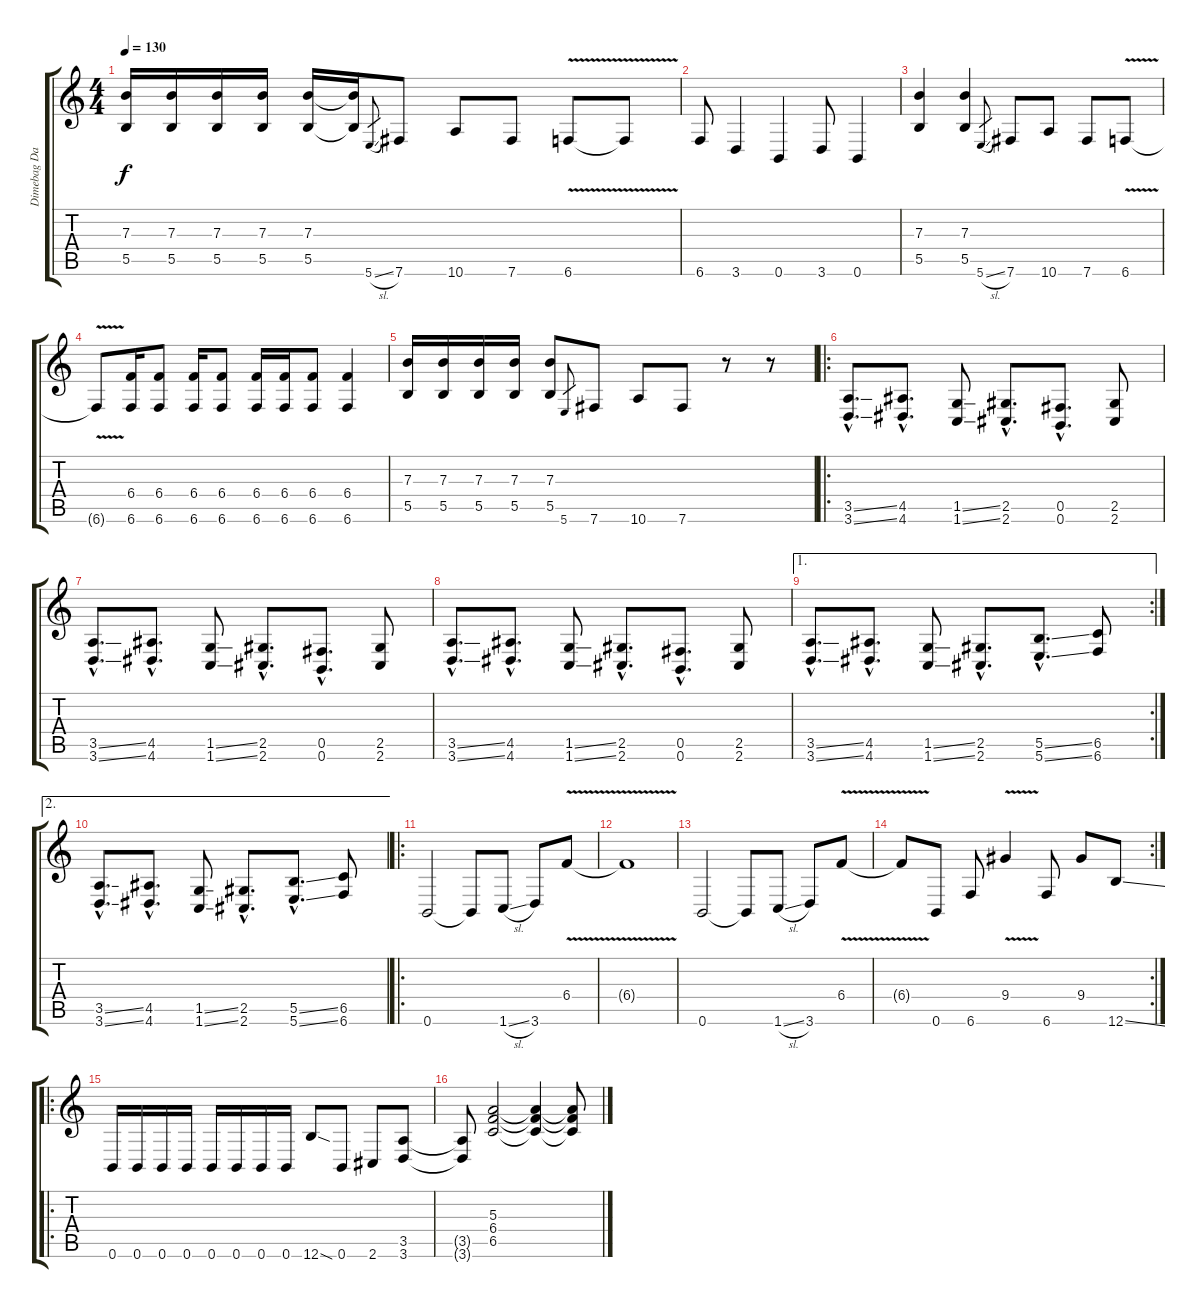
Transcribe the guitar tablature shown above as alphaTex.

\track ("Dimebag Darrell" "Dimebag Da") {instrument distortionguitar}
\staff {score tabs}
\tuning (Db4 Ab3 E3 B2 Gb2 B1) {hide}
\ts (4 4)
\tempo 130
\clef g2
\ks c
(7.3 5.5).16{dy f} (7.3 5.5).16 (7.3 5.5).16 (7.3 5.5).16 (7.3 5.5).16 (7.3{t} 5.5{t}).16 5.6{sl}.8{gr} 7.6.8 10.6.8 7.6.8 6.6{v}.8 6.6{t}.8 |
6.6.8 3.6.4 0.6.4 3.6.8 0.6.4 |
(7.3 5.5).4 (7.3 5.5).4 5.6{sl}.8{gr} 7.6.8 10.6.8 7.6.8 6.6{v}.8 |
6.6{t}.8 (6.4 6.6).16 (6.4 6.6).8 (6.4 6.6).16 (6.4 6.6).8 (6.4 6.6).16 (6.4 6.6).16 (6.4 6.6).8 (6.4 6.6).4 |
(7.3 5.5).16 (7.3 5.5).16 (7.3 5.5).16 (7.3 5.5).16 (7.3 5.5).8 5.6.8{gr} 7.6.8 10.6.8 7.6.8 r.8 r.8 |
\ro
(3.5{ss hac} 3.6{ss hac}).8{d} (4.5{hac} 4.6{hac}).8{d} (1.5{ss} 1.6{ss}).8 (2.5{hac} 2.6{hac}).8{d} (0.5{hac} 0.6{hac}).8{d} (2.5 2.6).8 |
(3.5{ss hac} 3.6{ss hac}).8{d} (4.5{hac} 4.6{hac}).8{d} (1.5{ss} 1.6{ss}).8 (2.5{hac} 2.6{hac}).8{d} (0.5{hac} 0.6{hac}).8{d} (2.5 2.6).8 |
(3.5{ss hac} 3.6{ss hac}).8{d} (4.5{hac} 4.6{hac}).8{d} (1.5{ss} 1.6{ss}).8 (2.5{hac} 2.6{hac}).8{d} (0.5{hac} 0.6{hac}).8{d} (2.5 2.6).8 |
\ae 1
\rc 2
(3.5{ss hac} 3.6{ss hac}).8{d} (4.5{hac} 4.6{hac}).8{d} (1.5{ss} 1.6{ss}).8 (2.5{hac} 2.6{hac}).8{d} (5.5{ss hac} 5.6{ss hac}).8{d} (6.5 6.6).8 |
\ae 2
(3.5{ss hac} 3.6{ss hac}).8{d} (4.5{hac} 4.6{hac}).8{d} (1.5{ss} 1.6{ss}).8 (2.5{hac} 2.6{hac}).8{d} (5.5{ss hac} 5.6{ss hac}).8{d} (6.5 6.6).8 |
\ro
0.6.2 0.6{t}.8 1.6{sl}.8 3.6.8 6.4{v}.8 |
6.4{t}.1 |
0.6.2 0.6{t}.8 1.6{sl}.8 3.6.8 6.4{v}.8 |
\rc 2
6.4{t}.8 0.6.8 6.6.8 9.4{v}.4 6.6.8 9.4.8 12.6{ss}.8 |
\ro
0.6.16 0.6.16 0.6.16 0.6.16 0.6.16 0.6.16 0.6.16 0.6.16 12.6{sod}.8 0.6.8 2.6.8 (3.5 3.6).8 |
(3.5{t} 3.6{t}).8 (5.3 6.4 6.5).2 (5.3{t} 6.4{t} 6.5{t}).4 (5.3{t} 6.4{t} 6.5{t}).8
